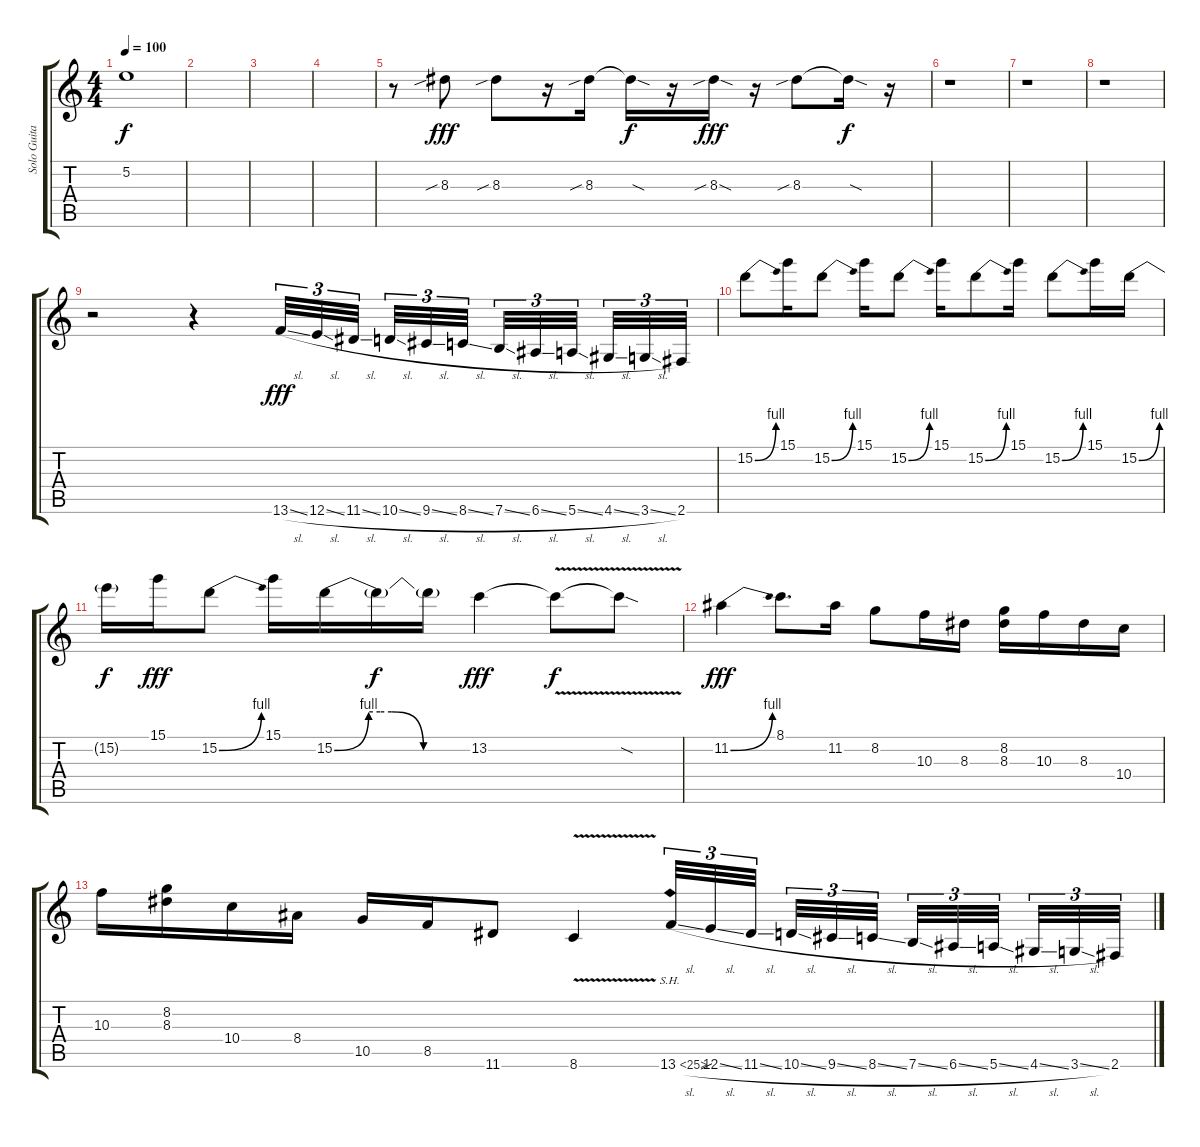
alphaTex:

\track ("Solo Guitar" "Solo Guita") {instrument overdrivenguitar}
\staff {score tabs}
\tuning (E4 B3 G3 D3 A2 E2) {hide}
\ts (4 4)
\tempo 100
\clef g2
\ks c
5.2.1{dy f} |
|
|
|
r.8{volume 8 balance 16} 8.3{sib}.8{dy fff} 8.3{sib}.8 r.16 8.3{sib}.16 8.3{sod t}.16{dy f} r.16 8.3{sib sod}.16{dy fff} r.16 8.3{sib}.8 8.3{sod t}.16{dy f} r.16 |
r.1 |
r.1 |
r.1 |
r.2{volume 13 balance 8} r.4 13.6{sl}.32{tu (3 2) dy fff} 12.6{sl}.32{tu (3 2)} 11.6{sl}.32{tu (3 2) beam splitsecondary} 10.6{sl}.32{tu (3 2)} 9.6{sl}.32{tu (3 2)} 8.6{sl}.32{tu (3 2) beam splitsecondary} 7.6{sl}.32{tu (3 2)} 6.6{sl}.32{tu (3 2)} 5.6{sl}.32{tu (3 2) beam splitsecondary} 4.6{sl}.32{tu (3 2)} 3.6{sl}.32{tu (3 2)} 2.6.32{tu (3 2)} |
15.2{be (bend 0 0 60 4)}.8 15.1.16 15.2{be (bend 0 0 60 4)}.8 15.1.16 15.2{be (bend 0 0 60 4)}.8 15.1.16 15.2{be (bend 0 0 60 4)}.8 15.1.16 15.2{be (bend 0 0 60 4)}.8 15.1.16 15.2{be (bend 0 0 60 4)}.16 |
15.2{t}.16{dy f} 15.1.16{dy fff} 15.2{be (bend 0 0 60 4)}.8 15.1.16 15.2{be (custom 0 0 15 4 20 4 25 4 39 0 60 0)}.16 15.2{t}.16{dy f} 15.2{t}.16 13.2.4{dy fff} 13.2{v t}.8{dy f} 13.2{sod t}.8 |
11.2{be (bend 0 0 60 4)}.4{dy fff} 8.1.8{d} 11.2.16 8.2.8 10.3.16 8.3.16 (8.2 8.3).16 10.3.16 8.3.16 10.4.16 |
10.3.16 (8.2 8.3).16 10.4.16 8.4.16 10.5.16 8.5.16 11.6.8 8.6{v}.4 13.6{sh 12 sl}.32{tu (3 2)} 12.6{sl}.32{tu (3 2)} 11.6{sl}.32{tu (3 2) beam splitsecondary} 10.6{sl}.32{tu (3 2)} 9.6{sl}.32{tu (3 2)} 8.6{sl}.32{tu (3 2) beam splitsecondary} 7.6{sl}.32{tu (3 2)} 6.6{sl}.32{tu (3 2)} 5.6{sl}.32{tu (3 2) beam splitsecondary} 4.6{sl}.32{tu (3 2)} 3.6{sl}.32{tu (3 2)} 2.6.32{tu (3 2)}
